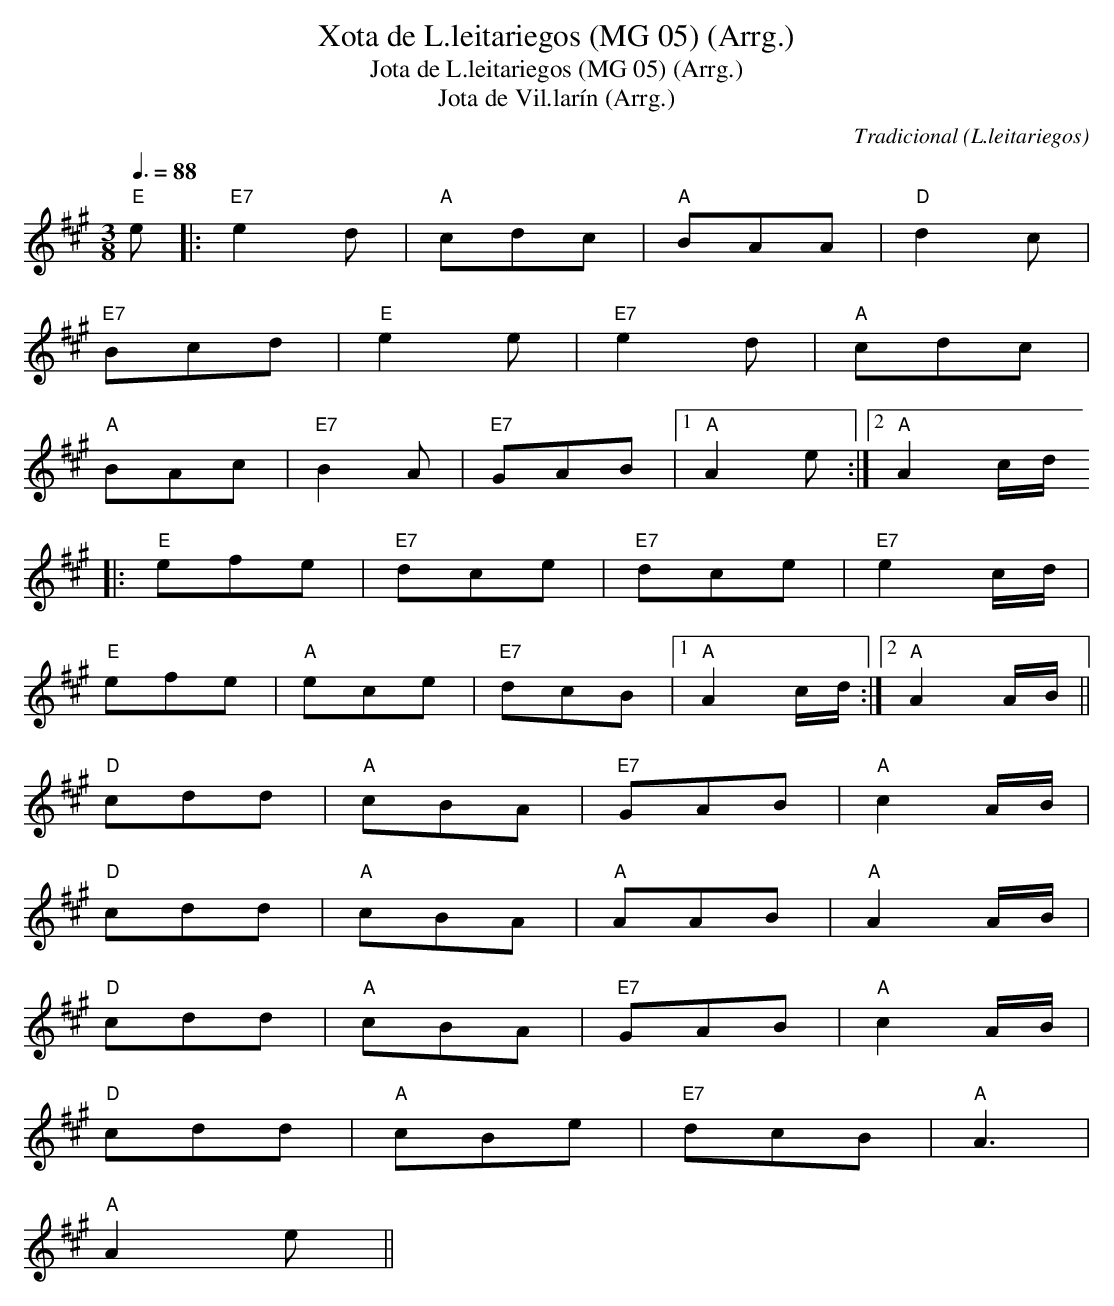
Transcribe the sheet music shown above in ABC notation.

X:1
T:Xota de L.leitariegos (MG 05) (Arrg.)
T:Jota de L.leitariegos (MG 05) (Arrg.)
T:Jota de Vil.larín (Arrg.)
C:Tradicional
O:L.leitariegos
M:3/8
L:1/8
Q:3/8=88
E:Nivel 1
K:A
"E"e|:"E7"e2 d|"A"cdc|"A"BAA|"D"d2 c|
"E7"Bcd|"E"e2 e|"E7"e2 d|"A"cdc|
"A"BAc|"E7"B2 A|"E7"GAB|[1 "A"A2 e:|[2 "A"A2 c/2d/2
|:"E"efe|"E7"dce|"E7"dce|"E7"e2 c/2d/2|
"E"efe|"A"ece|"E7"dcB|[1"A"A2 c/2d/2:|[2 "A"A2 A/2B/2||
"D"cdd|"A"cBA|"E7"GAB|"A"c2 A/2B/2|
"D"cdd|"A"cBA|"A"AAB|"A"A2 A/2B/2|
"D"cdd|"A"cBA|"E7"GAB|"A"c2 A/2B/2|
"D"cdd|"A"cBe|"E7"dcB|"A"A3|
"A"A2 e||
